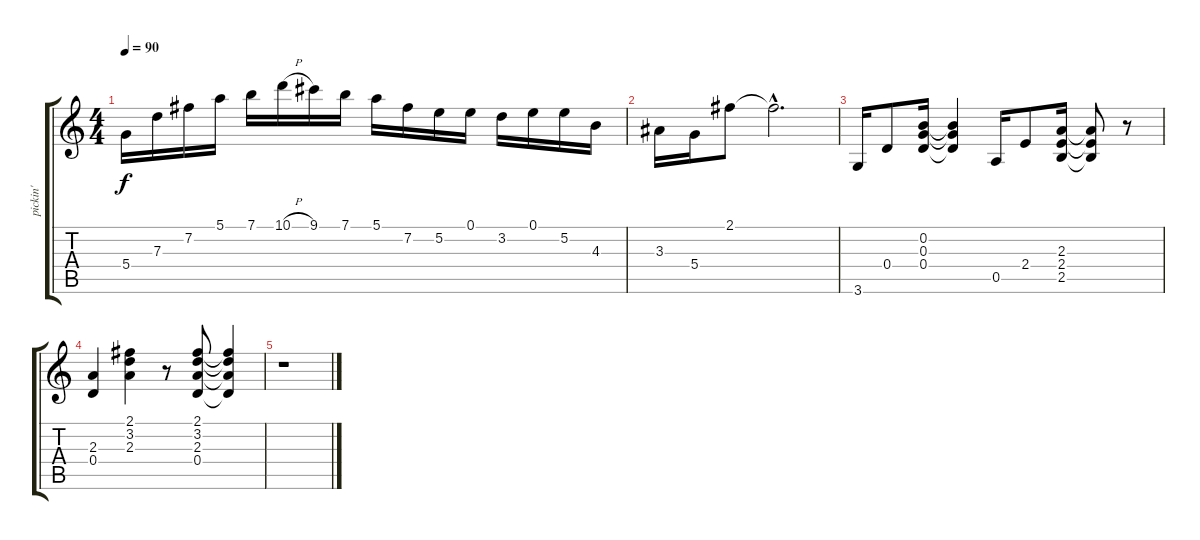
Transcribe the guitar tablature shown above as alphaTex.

\track ("pickin'" "pickin'") {instrument acousticguitarsteel}
\staff {score tabs}
\tuning (E4 B3 G3 D3 A2 E2) {hide}
\ts (4 4)
\tempo 90
\clef g2
\ks c
5.4.16{dy f} 7.3.16 7.2.16 5.1.16 7.1.16 10.1{h}.16 9.1.16 7.1.16 5.1.16 7.2.16 5.2.16 0.1.16 3.2.16 0.1.16 5.2.16 4.3.16 |
3.3.16 5.4.16 2.1.8 2.1{hac t}.2{d} |
3.6.16 0.4.8 (0.2 0.3 0.4).16 (0.2{t} 0.3{t} 0.4{t}).4 0.5.16 2.4.8 (2.3 2.4 2.5).16 (2.3{t} 2.4{t} 2.5{t}).8 r.8 |
(2.3 0.4).4 (2.1 3.2 2.3).4 r.8 (2.1 3.2 2.3 0.4).8 (2.1{t} 3.2{t} 2.3{t} 0.4{t}).4 |
r.1
